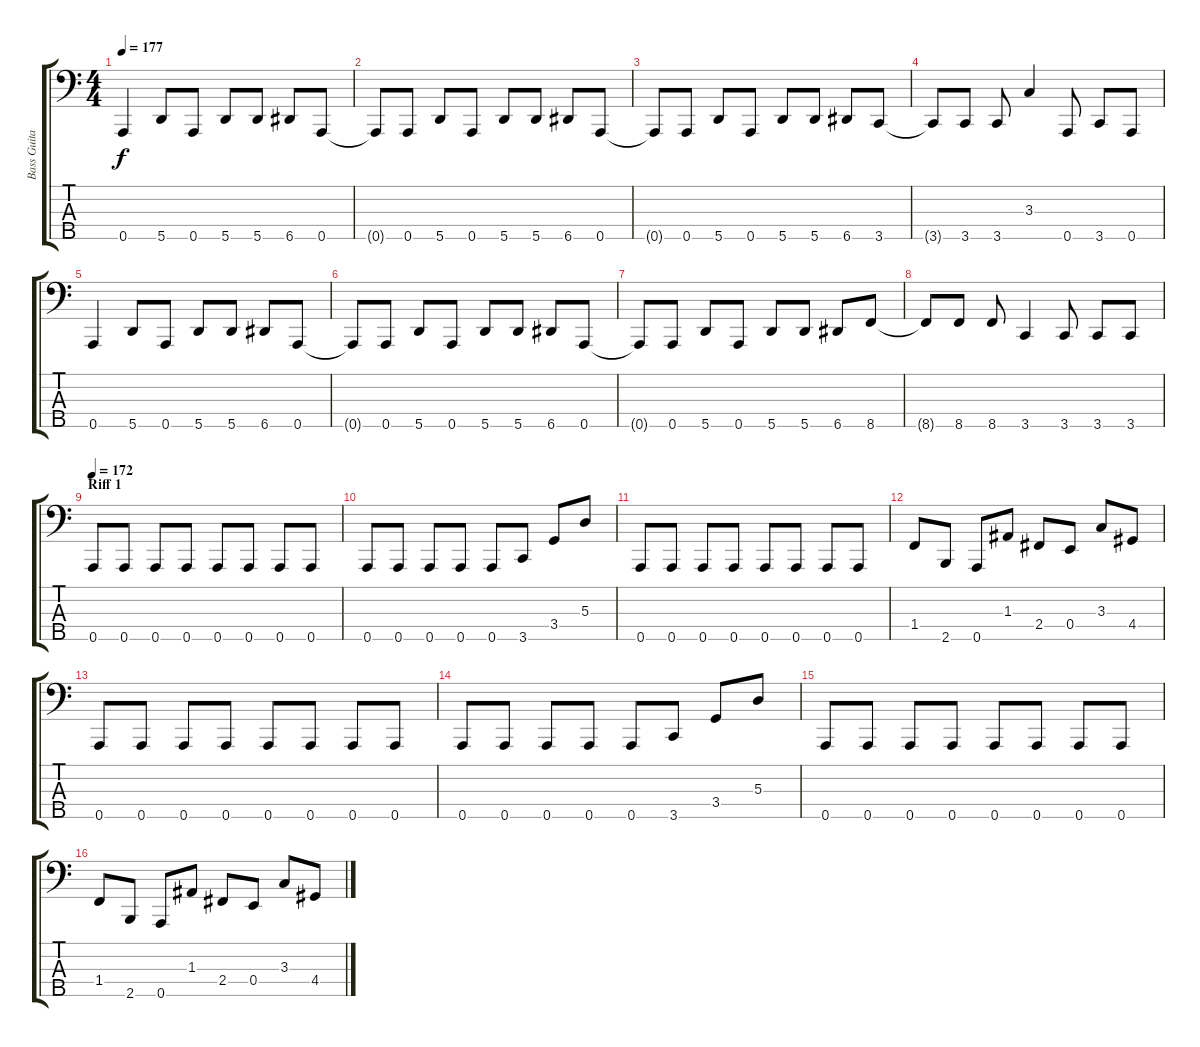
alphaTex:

\track ("Bass Guitar" "Bass Guita") {instrument electricbasspick}
\staff {score tabs}
\tuning (G2 D2 A1 E1 A0) {hide}
\ts (4 4)
\tempo 177
\clef f4
\ks c
0.5.4{dy f} 5.5.8 0.5.8 5.5.8 5.5.8 6.5.8 0.5.8 |
0.5{t}.8 0.5.8 5.5.8 0.5.8 5.5.8 5.5.8 6.5.8 0.5.8 |
0.5{t}.8 0.5.8 5.5.8 0.5.8 5.5.8 5.5.8 6.5.8 3.5.8 |
3.5{t}.8 3.5.8 3.5.8 3.3.4 0.5.8 3.5.8 0.5.8 |
0.5.4 5.5.8 0.5.8 5.5.8 5.5.8 6.5.8 0.5.8 |
0.5{t}.8 0.5.8 5.5.8 0.5.8 5.5.8 5.5.8 6.5.8 0.5.8 |
0.5{t}.8 0.5.8 5.5.8 0.5.8 5.5.8 5.5.8 6.5.8 8.5.8 |
8.5{t}.8 8.5.8 8.5.8 3.5.4 3.5.8 3.5.8 3.5.8 |
\section ("" "Riff 1")
\tempo 172
0.5.8 0.5.8 0.5.8 0.5.8 0.5.8 0.5.8 0.5.8 0.5.8 |
0.5.8 0.5.8 0.5.8 0.5.8 0.5.8 3.5.8 3.4.8 5.3.8 |
0.5.8 0.5.8 0.5.8 0.5.8 0.5.8 0.5.8 0.5.8 0.5.8 |
1.4.8 2.5.8 0.5.8 1.3.8 2.4.8 0.4.8 3.3.8 4.4.8 |
0.5.8 0.5.8 0.5.8 0.5.8 0.5.8 0.5.8 0.5.8 0.5.8 |
0.5.8 0.5.8 0.5.8 0.5.8 0.5.8 3.5.8 3.4.8 5.3.8 |
0.5.8 0.5.8 0.5.8 0.5.8 0.5.8 0.5.8 0.5.8 0.5.8 |
1.4.8 2.5.8 0.5.8 1.3.8 2.4.8 0.4.8 3.3.8 4.4.8
